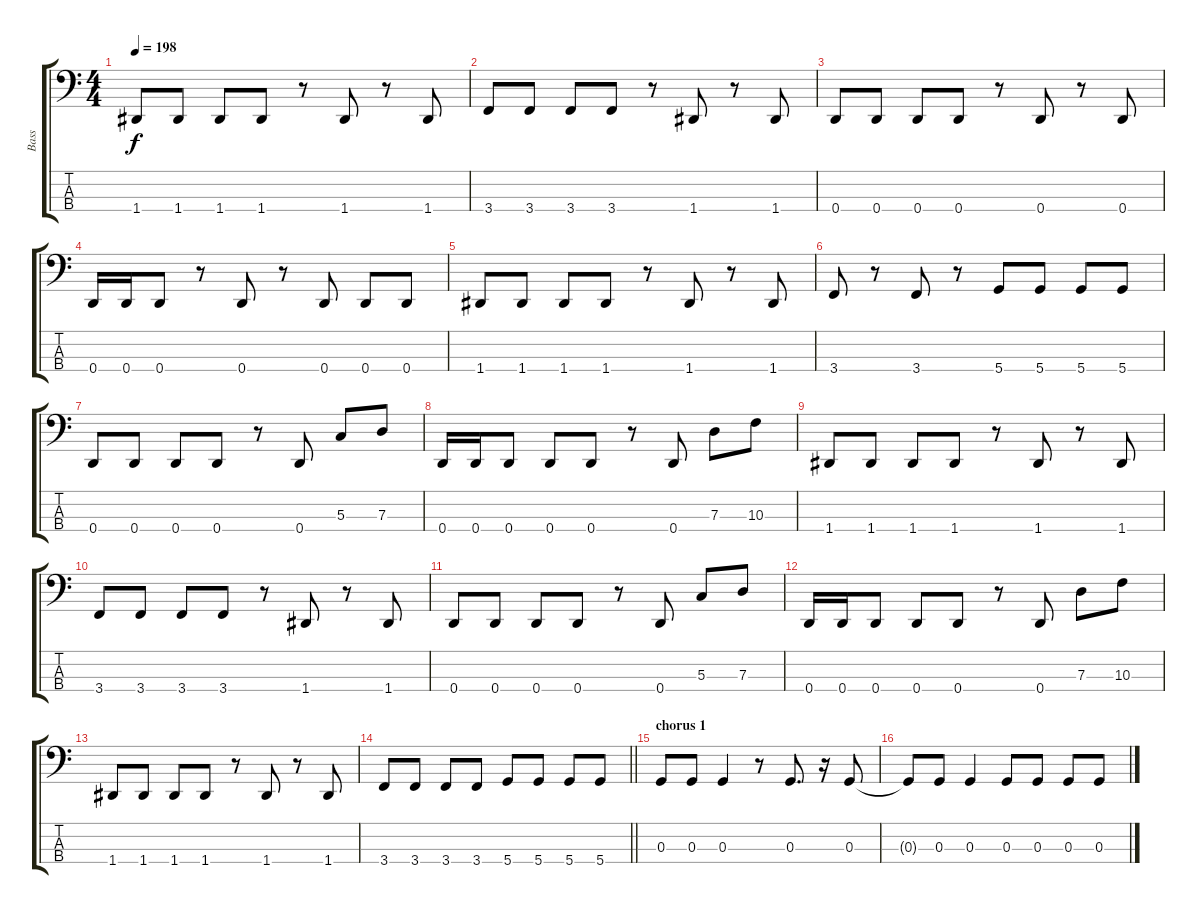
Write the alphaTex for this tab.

\track ("Bass" "Bass") {instrument electricbasspick}
\staff {score tabs}
\tuning (F2 C2 G1 D1) {hide}
\ts (4 4)
\tempo 198
\clef f4
\ks c
1.4.8{dy f} 1.4.8 1.4.8 1.4.8 r.8 1.4.8 r.8 1.4.8 |
3.4.8 3.4.8 3.4.8 3.4.8 r.8 1.4.8 r.8 1.4.8 |
0.4.8 0.4.8 0.4.8 0.4.8 r.8 0.4.8 r.8 0.4.8 |
0.4.16 0.4.16 0.4.8 r.8 0.4.8 r.8 0.4.8 0.4.8 0.4.8 |
1.4.8 1.4.8 1.4.8 1.4.8 r.8 1.4.8 r.8 1.4.8 |
3.4.8 r.8 3.4.8 r.8 5.4.8 5.4.8 5.4.8 5.4.8 |
0.4.8 0.4.8 0.4.8 0.4.8 r.8 0.4.8 5.3.8 7.3.8 |
0.4.16 0.4.16 0.4.8 0.4.8 0.4.8 r.8 0.4.8 7.3.8 10.3.8 |
1.4.8 1.4.8 1.4.8 1.4.8 r.8 1.4.8 r.8 1.4.8 |
3.4.8 3.4.8 3.4.8 3.4.8 r.8 1.4.8 r.8 1.4.8 |
0.4.8 0.4.8 0.4.8 0.4.8 r.8 0.4.8 5.3.8 7.3.8 |
0.4.16 0.4.16 0.4.8 0.4.8 0.4.8 r.8 0.4.8 7.3.8 10.3.8 |
1.4.8 1.4.8 1.4.8 1.4.8 r.8 1.4.8 r.8 1.4.8 |
\barLineRight lightlight
3.4.8 3.4.8 3.4.8 3.4.8 5.4.8 5.4.8 5.4.8 5.4.8 |
\section ("" "chorus 1")
0.3.8 0.3.8 0.3.4 r.8 0.3.8{d} r.16 0.3.8 |
0.3{t}.8 0.3.8 0.3.4 0.3.8 0.3.8 0.3.8 0.3.8
